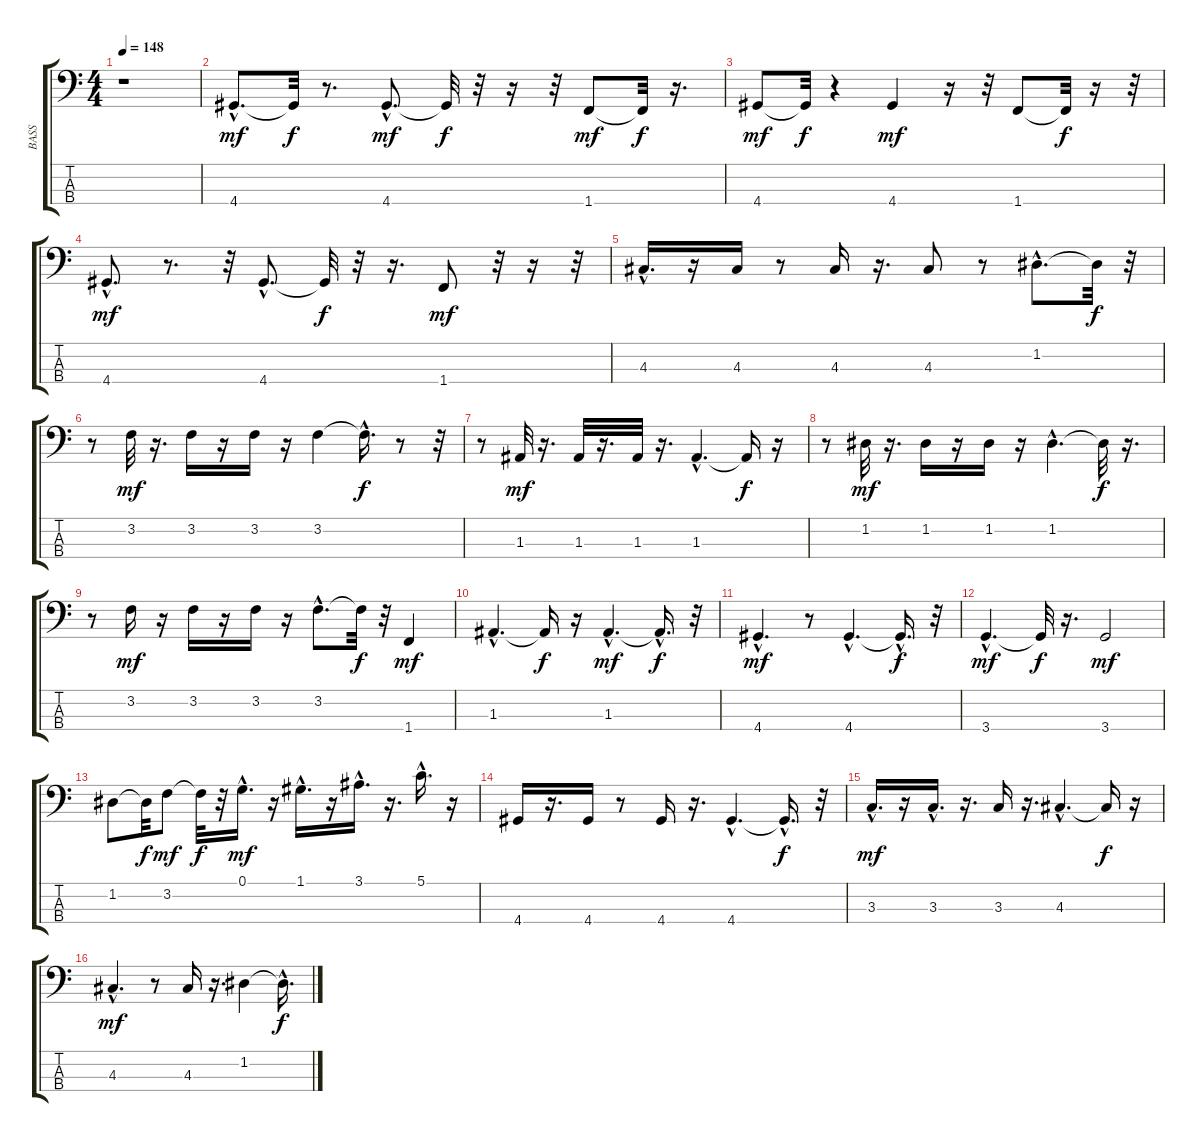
\track ("BASS" "BASS") {instrument electricbassfinger}
\staff {score tabs}
\tuning (G2 D2 A1 E1) {hide}
\ts (4 4)
\tempo 148
\clef f4
\ks c
r.1{dy mf} |
4.4{hac}.8{d} 4.4{t}.32{dy f} r.8{d} 4.4{hac}.8{d dy mf} 4.4{t}.32{dy f} r.32 r.16 r.32 1.4.8{dy mf} 1.4{t}.32{dy f} r.16{d} |
4.4.8{dy mf} 4.4{t}.32{dy f} r.4 4.4.4{dy mf} r.16 r.32 1.4.8 1.4{t}.32{dy f} r.16 r.32 |
4.4{hac}.8{d dy mf} r.8{d} r.32 4.4{hac}.8{d} 4.4{t}.32{dy f} r.32 r.16{d} 1.4.8{dy mf} r.32 r.16 r.32 |
4.3{hac}.16{d} r.16 4.3.16 r.8 4.3.16 r.16{d} 4.3.8 r.8 1.2{hac}.8{d} 1.2{t}.32{dy f} r.32 |
r.8 3.2.32{dy mf} r.16{d} 3.2.16 r.16 3.2.16 r.16 3.2.4 3.2{hac t}.16{d dy f} r.8 r.32 |
r.8 1.3.32{dy mf} r.16{d} 1.3.32 r.16{d} 1.3.32 r.16{d} 1.3{hac}.4{d} 1.3{t}.16{dy f} r.16 |
r.8 1.2.32{dy mf} r.16{d} 1.2.16 r.16 1.2.16 r.16 1.2{hac}.4{d} 1.2{t}.32{dy f} r.16{d} |
r.8 3.2.16{dy mf} r.16 3.2.16 r.16 3.2.16 r.16 3.2{hac}.8{d} 3.2{t}.32{dy f} r.32 1.4.4{dy mf} |
1.3{hac}.4{d} 1.3{t}.16{dy f} r.16 1.3{hac}.4{d dy mf} 1.3{hac t}.16{d dy f} r.32 |
4.4{hac}.4{d dy mf} r.8 4.4{hac}.4{d} 4.4{hac t}.16{d dy f} r.32 |
3.4{hac}.4{d dy mf} 3.4{t}.32{dy f} r.16{d} 3.4.2{dy mf} |
1.2.8 1.2{t}.32{dy f} 3.2.8{dy mf} 3.2{t}.32{dy f} r.32 0.1{hac}.16{d dy mf} r.16 1.1{hac}.16{d} r.16 3.1{hac}.16{d} r.16{d} 5.1{hac}.16{d} r.16 |
4.4.16 r.16{d} 4.4.16 r.8 4.4.16 r.16{d} 4.4{hac}.4{d} 4.4{hac t}.16{d dy f} r.32 |
3.3{hac}.16{d dy mf} r.16 3.3{hac}.16{d} r.16{d} 3.3.16 r.16{d} 4.3{hac}.4{d} 4.3{t}.16{dy f} r.16 |
4.3{hac}.4{d dy mf} r.8 4.3.16 r.16{d} 1.2.4 1.2{hac t}.16{d dy f}
